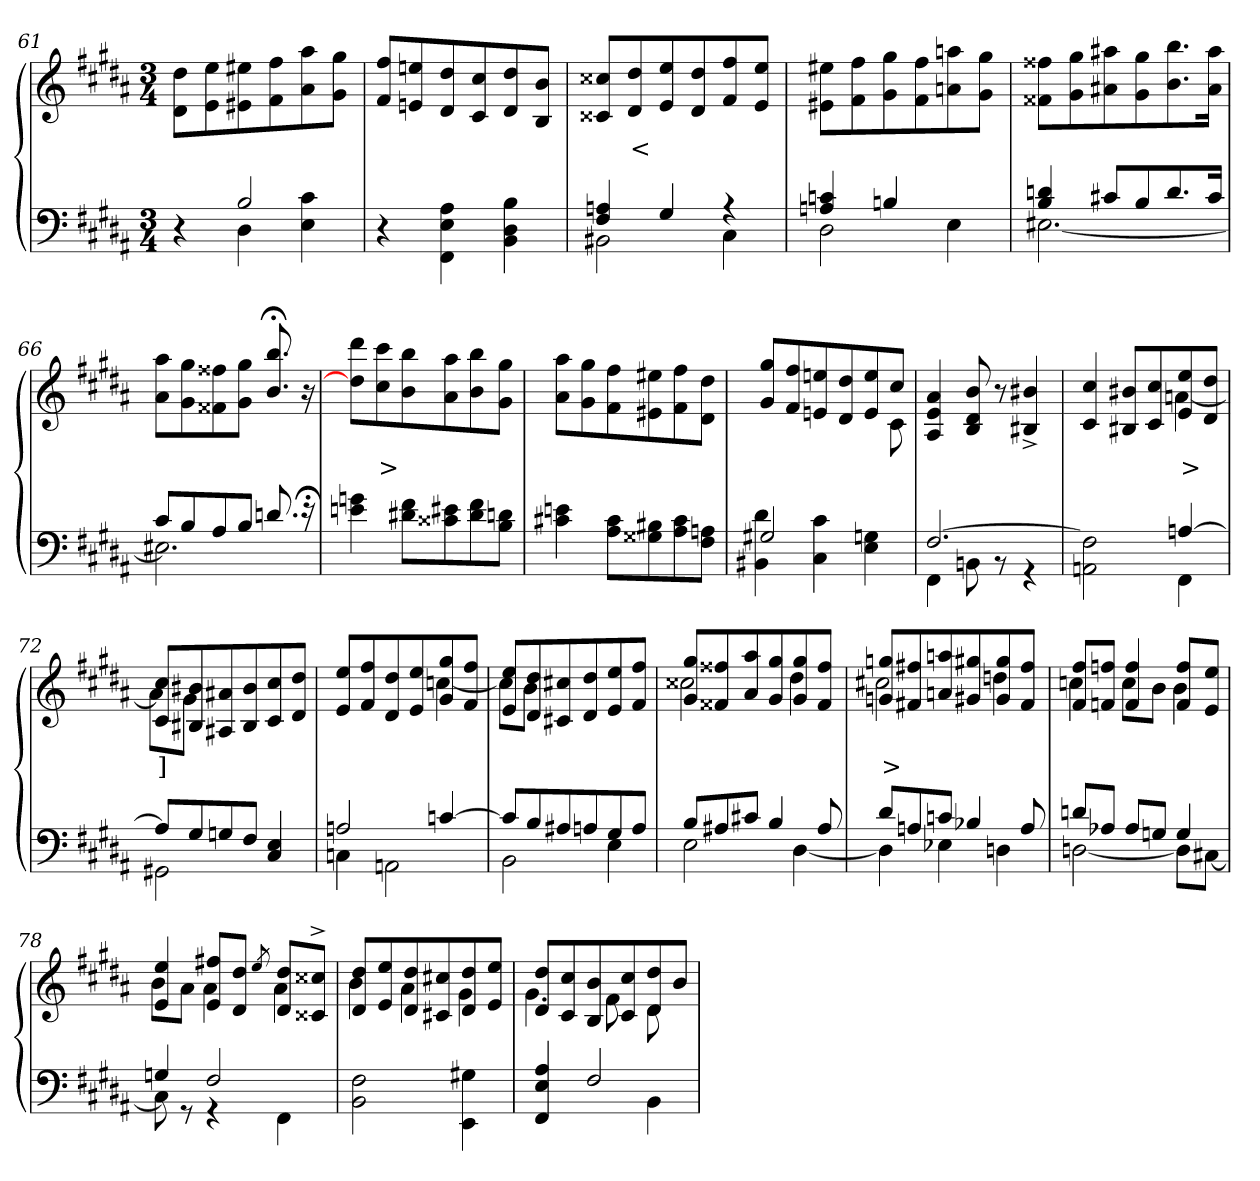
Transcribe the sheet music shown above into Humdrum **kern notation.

**kern	**kern	**text
*part2	*part1	*part1
*staff2	*staff1	*staff1
*clefF4	*clefG2	*
*k[f#c#g#d#a#]	*k[f#c#g#d#a#]	*
*M3/4	*M3/4	*
=61	=61	=61
*^	*	*
4ryy	4r	8dd# 8d#L	.
.	.	8ee 8e	.
2B	4D#	8ee#X 8e#X	.
.	.	8ff# 8f#	.
.	4c# 4E	8aa# 8a#	.
.	.	8gg# 8g#J	.
*v	*v	*	*
=62	=62	=62
4r	8ff# 8f#L	.
.	8een 8en	.
4A#\ 4E\ 4FF#\	8dd# 8d#	.
.	8cc# 8c#	.
4B 4D# 4BB	8dd# 8d#	.
.	8b 8BJ	.
=63	=63	=63
*^	*	*
4An 4F#	2BB#X	8cc##X 8c##XL	.
.	.	8dd# 8d#	<
4G#	.	8ee 8e	.
.	.	8dd# 8d#	.
4r	4C#	8ff# 8f#	.
.	.	8ee 8eJ	.
=64	=64	=64	=64
4cn 4An	2D#	8ee#X 8e#XL	.
.	.	8ff# 8f#	.
4Bn	.	8gg# 8g#	.
.	.	8ff# 8f#	.
4ryy	4E	8aan 8an	.
.	.	8gg# 8g#J	.
=65	=65	=65	=65
4dn 4B	[2.E#X	8ff##X 8f##XL	.
.	.	8gg# 8g#	.
8c#XL	.	8aa#X 8a#X	.
8B	.	8gg# 8g#	.
8.d	.	8.bb 8.b	.
16c#Jk	.	16aa# 16a#Jk	.
=66	=66	=66	=66
8c#L	2.E#X]	8aa# 8a#L	.
8B	.	8gg# 8g#	.
8A#	.	8ff##X 8f##X	.
8BJ	.	8gg# 8g#J	.
8.dn	.	8.bb/;< 8.b/;<	.
16r;<	.	16r	.
*v	*v	*	*
=67	=67	=67
4en\ 4gn\	8dd#] 8ddd#L	.
.	8cc# 8ccc#	>
8d#X 8f#L	8b 8bb	.
8c##X 8e#X	8a# 8aa#	.
8d# 8f#	8b 8bb	.
8B 8dnJ	8g# 8gg#J	.
=68	=68	=68
4en\ 4c#X\	8aa# 8a#L	.
.	8gg# 8g#	.
8c# 8A#L	8ff# 8f#	.
8B#X 8G##X	8ee#X 8e#X	.
8c# 8A#	8ff# 8f#	.
8An 8F#J	8dd# 8d#J	.
=69	=69	=69
*^	*^	*
2G#X	4d# 4BB#X	8gg#/ 8g#/L	8ryy	.
*	*	*v	*v	*
.	.	8ff# 8f#	.
.	4c# 4C#	8een 8en	.
.	.	8dd# 8d#	.
4ryy	4Gn 4E	8ee 8e	.
*	*	*^	*
.	.	8cc#J	8c#	.
*	*	*v	*v	*
=70	=70	=70	=70
[2.F#	4FF#	4a# 4e 4A#	.
.	8BBn	8b 8d# 8B	.
.	8r	8r	.
.	4r	4b#X^> 4B#X^>	.
=71	=71	=71	=71
*	*	*^	*
2ryy	2F#\] 2AAn\	4cc# 4c#	2ryy	.
.	.	8b#X 8B#XL	.	.
.	.	8cc# 8c#	.	.
[4An	4FF#	8ee 8e	[4an	>
.	.	8dd# 8d#J	.	.
=72	=72	=72	=72	=72
8AnL]	2GG#X	8cc# 8c#L	8anL]	]
8G#	.	8b#X 8B#X	8g#J	.
8Gn	.	8a#X 8A#X	2ryy	.
8F#J	.	8b# 8B#	.	.
4E/ 4C#/	4ryy	8cc# 8c#	.	.
.	.	8dd# 8d#J	.	.
=73	=73	=73	=73	=73
2An	4Cn	8ee 8eL	2ryy	.
.	.	8ff# 8f#	.	.
.	2AAn	8dd# 8d#	.	.
.	.	8ee 8e	.	.
[4cn	.	8gg# 8g#	[4ccn	.
.	.	8ff# 8f#J	.	.
=74	=74	=74	=74	=74
8cnL]	2BB	8ee 8eL	8ccnL]	.
8B	.	8dd# 8d#	8bJ	.
8A#X	.	8cc#X 8c#X	2ryy	.
8An	.	8dd# 8d#	.	.
8G#	4E	8ee 8e	.	.
8AJ	.	8ff# 8f#J	.	.
=75	=75	=75	=75	=75
8BL	2E	8gg# 8g#L	2cc##X	.
8A#X	.	8ff##X 8f##X	.	.
8c#XJ	.	8aa# 8a#	.	.
4B	.	8gg# 8g#	.	.
.	[4D#	8gg# 8g#	4dd#	.
8A#	.	8ff## 8f##J	.	.
=76	=76	=76	=76	=76
8d#L	4D#]	8ggn 8gnL	2cc#X	>
8An	.	8ff#X 8f#X	.	.
8cnJ	4E-X	8aan 8an	.	.
4B-X	.	8gg#X 8g#X	.	.
.	4Dn	8gg# 8g#	4ddn	.
8A	.	8ff# 8f#J	.	.
=77	=77	=77	=77	=77
8dnL	[2Dn	8ff# 8f#L	4ccn	.
8A-XJ	.	8ffn 8fnJ	.	.
8A-L	.	4ff 4f	8ccL	.
8GnJ	.	.	8bJ	.
4G	8DL]	8ff 8fL	4b	.
.	[8C#XJ	8ee 8eJ	.	.
=78	=78	=78	=78	=78
4Gn	8C#]	4ee 4e	8bL	.
.	8r	.	8a#J	.
2F#	4r	8ff#X 8eL	4a#	.
.	.	8dd# 8d#J	.	.
.	.	8qee/	.	.
.	4FF#	8dd# 8d#L	4a#	.
.	.	8cc##X^> 8c##X^>J	.	.
*v	*v	*	*	*
=79	=79	=79	=79
2F# 2BB	8dd# 8d#L	4b	.
.	8ee 8e	.	.
.	8dd# 8d#	4a#	.
.	8cc#X 8c#X	.	.
4G#X\ 4EE\	8dd# 8d#	4g#	.
.	8ee 8eJ	.	.
=80	=80	=80	=80
*^	*	*	*
4ryy	4A#/ 4E/ 4FF#/	8dd# 8d#L	4.g#	.
.	.	8cc# 8c#	.	.
2F#	4ryy	8b 8B	.	.
.	.	8cc# 8c#	8f#	.
.	4BB	8dd# 8d#	8d#	.
.	.	8bJ	8ryy	.
*v	*v	*	*	*
*	*v	*v	*
=	=	=
*-	*-	*-
